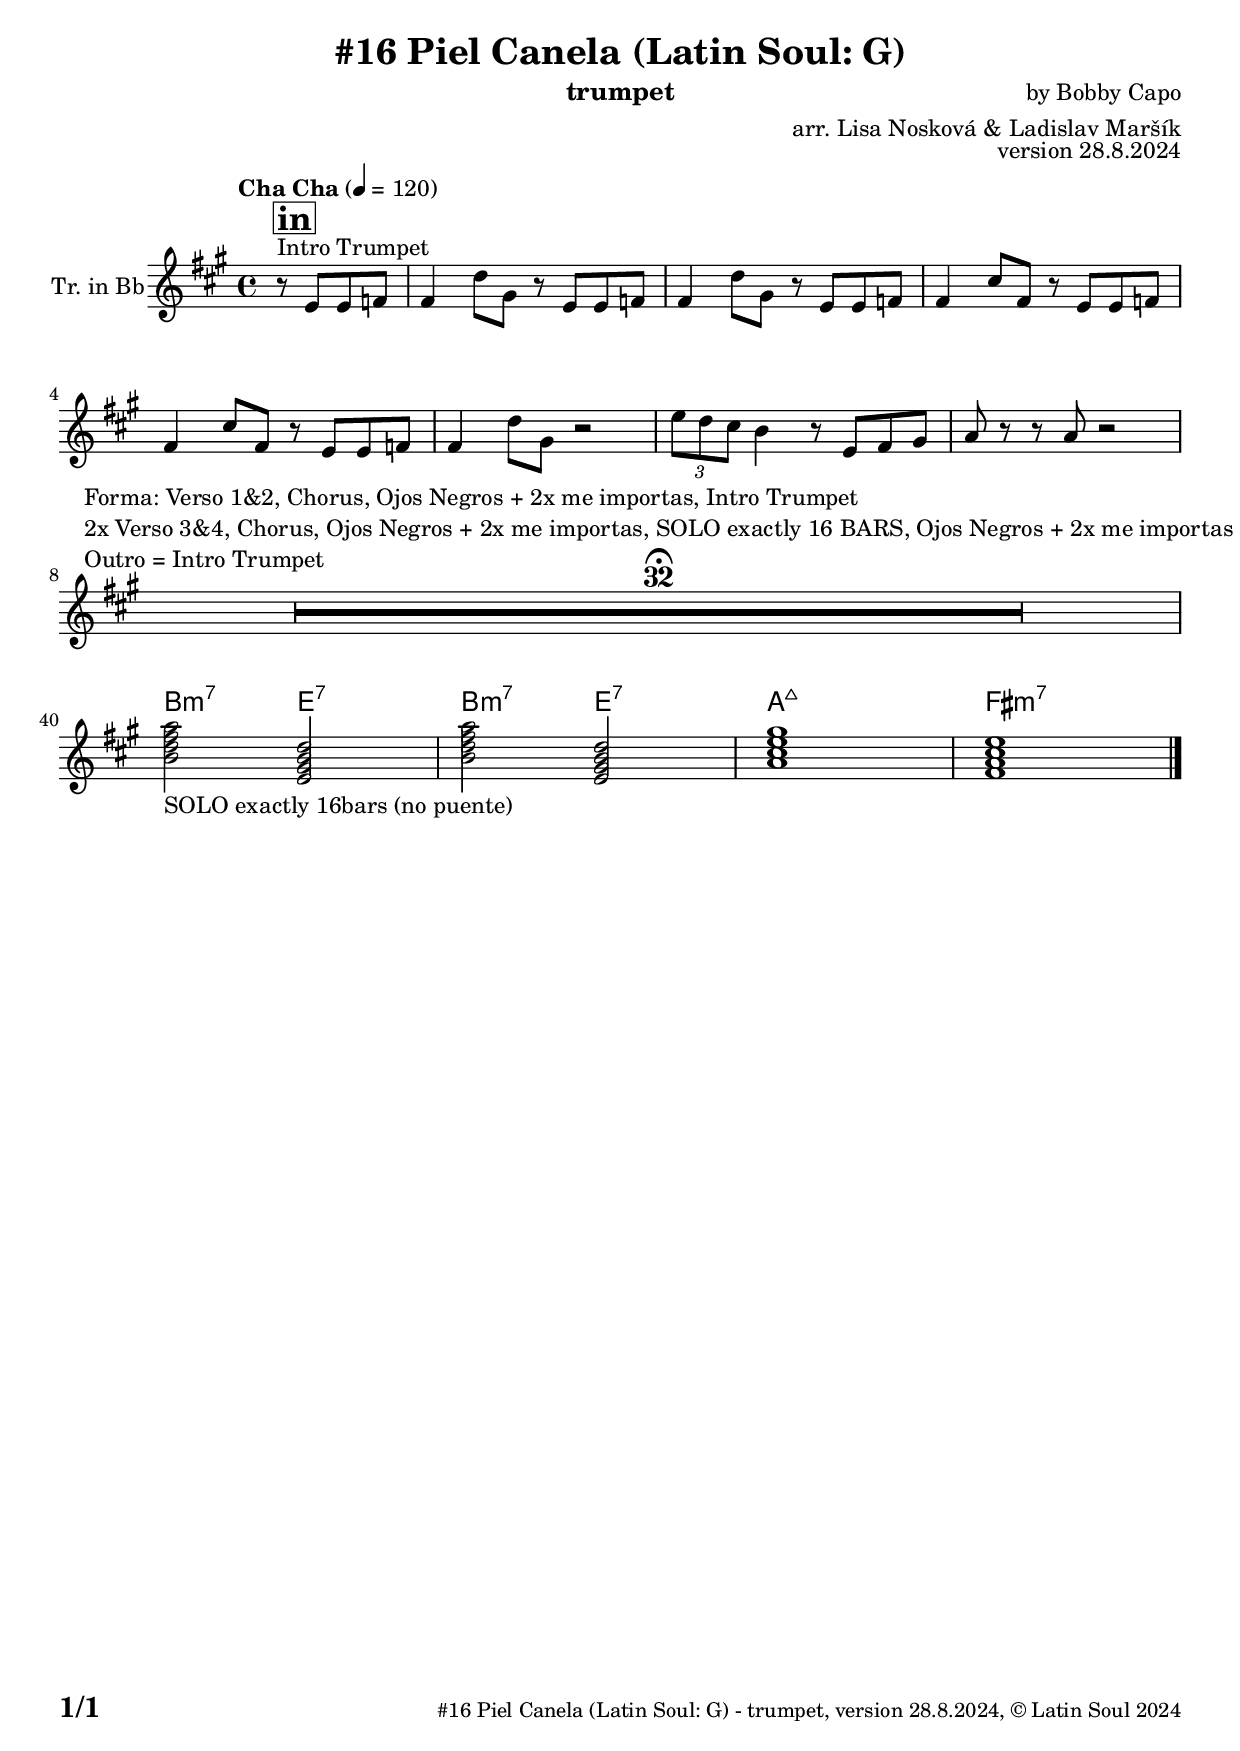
\version "2.24.4"

\header {
    title = "#16 Piel Canela (Latin Soul: G)"
        instrument = "trumpet"
    composer = "by Bobby Capo"
      arranger = "arr. Lisa Nosková & Ladislav Maršík"
  opus = "version 28.8.2024"
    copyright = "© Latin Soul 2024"
}

inst =
#(define-music-function
  (string)
  (string?)
  #{ <>^\markup \abs-fontsize #16 \bold \box #string #})

makePercent = #(define-music-function (note) (ly:music?)
                 (make-music 'PercentEvent 'length (ly:music-length note)))

#(define (test-stencil grob text)
   (let* ((orig (ly:grob-original grob))
          (siblings (ly:spanner-broken-into orig)) ; have we been split?
          (refp (ly:grob-system grob))
          (left-bound (ly:spanner-bound grob LEFT))
          (right-bound (ly:spanner-bound grob RIGHT))
          (elts-L (ly:grob-array->list (ly:grob-object left-bound 'elements)))
          (elts-R (ly:grob-array->list (ly:grob-object right-bound 'elements)))
          (break-alignment-L
           (filter
            (lambda (elt) (grob::has-interface elt 'break-alignment-interface))
            elts-L))
          (break-alignment-R
           (filter
            (lambda (elt) (grob::has-interface elt 'break-alignment-interface))
            elts-R))
          (break-alignment-L-ext (ly:grob-extent (car break-alignment-L) refp X))
          (break-alignment-R-ext (ly:grob-extent (car break-alignment-R) refp X))
          (num
           (markup text))
          (num
           (if (or (null? siblings)
                   (eq? grob (car siblings)))
               num
               (make-parenthesize-markup num)))
          (num (grob-interpret-markup grob num))
          (num-stil-ext-X (ly:stencil-extent num X))
          (num-stil-ext-Y (ly:stencil-extent num Y))
          (num (ly:stencil-aligned-to num X CENTER))
          (num
           (ly:stencil-translate-axis
            num
            (+ (interval-length break-alignment-L-ext)
               (* 0.5
                  (- (car break-alignment-R-ext)
                     (cdr break-alignment-L-ext))))
            X))
          (bracket-L
           (markup
            #:path
            0.1 ; line-thickness
            `((moveto 0.5 ,(* 0.5 (interval-length num-stil-ext-Y)))
              (lineto ,(* 0.5
                          (- (car break-alignment-R-ext)
                             (cdr break-alignment-L-ext)
                             (interval-length num-stil-ext-X)))
                      ,(* 0.5 (interval-length num-stil-ext-Y)))
              (closepath)
              (rlineto 0.0
                       ,(if (or (null? siblings) (eq? grob (car siblings)))
                            -1.0 0.0)))))
          (bracket-R
           (markup
            #:path
            0.1
            `((moveto ,(* 0.5
                          (- (car break-alignment-R-ext)
                             (cdr break-alignment-L-ext)
                             (interval-length num-stil-ext-X)))
                      ,(* 0.5 (interval-length num-stil-ext-Y)))
              (lineto 0.5
                      ,(* 0.5 (interval-length num-stil-ext-Y)))
              (closepath)
              (rlineto 0.0
                       ,(if (or (null? siblings) (eq? grob (last siblings)))
                            -1.0 0.0)))))
          (bracket-L (grob-interpret-markup grob bracket-L))
          (bracket-R (grob-interpret-markup grob bracket-R))
          (num (ly:stencil-combine-at-edge num X LEFT bracket-L 0.4))
          (num (ly:stencil-combine-at-edge num X RIGHT bracket-R 0.4)))
     num))

#(define-public (Measure_attached_spanner_engraver context)
   (let ((span '())
         (finished '())
         (event-start '())
         (event-stop '()))
     (make-engraver
      (listeners ((measure-counter-event engraver event)
                  (if (= START (ly:event-property event 'span-direction))
                      (set! event-start event)
                      (set! event-stop event))))
      ((process-music trans)
       (if (ly:stream-event? event-stop)
           (if (null? span)
               (ly:warning "You're trying to end a measure-attached spanner but you haven't started one.")
               (begin (set! finished span)
                 (ly:engraver-announce-end-grob trans finished event-start)
                 (set! span '())
                 (set! event-stop '()))))
       (if (ly:stream-event? event-start)
           (begin (set! span (ly:engraver-make-grob trans 'MeasureCounter event-start))
             (set! event-start '()))))
      ((stop-translation-timestep trans)
       (if (and (ly:spanner? span)
                (null? (ly:spanner-bound span LEFT))
                (moment<=? (ly:context-property context 'measurePosition) ZERO-MOMENT))
           (ly:spanner-set-bound! span LEFT
                                  (ly:context-property context 'currentCommandColumn)))
       (if (and (ly:spanner? finished)
                (moment<=? (ly:context-property context 'measurePosition) ZERO-MOMENT))
           (begin
            (if (null? (ly:spanner-bound finished RIGHT))
                (ly:spanner-set-bound! finished RIGHT
                                       (ly:context-property context 'currentCommandColumn)))
            (set! finished '())
            (set! event-start '())
            (set! event-stop '()))))
      ((finalize trans)
       (if (ly:spanner? finished)
           (begin
            (if (null? (ly:spanner-bound finished RIGHT))
                (set! (ly:spanner-bound finished RIGHT)
                      (ly:context-property context 'currentCommandColumn)))
            (set! finished '())))
       (if (ly:spanner? span)
           (begin
            (ly:warning "I think there's a dangling measure-attached spanner :-(")
            (ly:grob-suicide! span)
            (set! span '())))))))

\layout {
  \context {
    \Staff
    \consists #Measure_attached_spanner_engraver
    \override MeasureCounter.font-encoding = #'latin1
    \override MeasureCounter.font-size = 0
    \override MeasureCounter.outside-staff-padding = 2
    \override MeasureCounter.outside-staff-horizontal-padding = #0
  }
}

repeatBracket = #(define-music-function
                  (parser location N note)
                  (number? ly:music?)
                  #{
                    \override Staff.MeasureCounter.stencil =
                    #(lambda (grob) (test-stencil grob #{ #(string-append(number->string N) "x") #} ))
                    \startMeasureCount
                    \repeat volta #N { $note }
                    \stopMeasureCount
                  #}
                  )


Trumpet = \new Voice
\transpose c d
\relative c'' {
  \set Staff.instrumentName = \markup {
    \center-align { "Tr. in Bb" }
  }
  \set Staff.midiInstrument = "trumpet"
  \set Staff.midiMaximumVolume = #0.9

  \key g \major
  \time 4/4
  \tempo "Cha Cha" 4 = 120

    s1*0 ^\markup { "Intro Trumpet" }
    \inst "in"
   
   \partial 2
    r8 d, d es 
   e4 c'8 fis, r d d es |
   e4 c'8 fis, r d d es |
   e4 b'8 e, r d d es |
   e4 b'8 e, r d d es |
       e4 c'8 fis, r2 |
       \tuplet 3/2 { d'8 c b } a4 r8 d, e fis
    g8 r r g r2 | \break
    
       
   R1*32 \fermata ^\markup { \column { \line { "Forma: Verso 1&2, Chorus, Ojos Negros + 2x me importas, Intro Trumpet" } \line { "2x Verso 3&4, Chorus, Ojos Negros + 2x me importas, SOLO exactly 16 BARS, Ojos Negros + 2x me importas" } \line { "Outro = Intro Trumpet" } } } \break
   
    
          \chordmode {
   a2:m7 _\markup { "SOLO exactly 16bars (no puente)" } d2:7 |
      a2:m7  d2:7 |
      g1:maj7 |
       e1:m7 |
      }
    
    
  \label #'lastPage
  \bar "|."
}

Chords =
\transpose c d
\chords {
  \set noChordSymbol = ""
  \partial 2 
  r2 |
  R1*39
      a2:m7  d2:7 |
      a2:m7  d2:7 |
      g1:maj7 |
       e1:m7 |
     
}

\score {
  <<
    \Chords
    \compressMMRests \new Staff \with {
      \consists "Volta_engraver"
    }
    {
      \Trumpet
    }
  >>
  \layout {
    \context {
      \Score
      \remove "Volta_engraver"
    }
  }
}


\paper {
  system-system-spacing =
  #'((basic-distance . 14)
     (minimum-distance . 10)
     (padding . 1)
     (stretchability . 60))
  between-system-padding = #2
  bottom-margin = 5\mm

  print-first-page-number = ##t
  oddHeaderMarkup = \markup \fill-line { " " }
  evenHeaderMarkup = \markup \fill-line { " " }
  oddFooterMarkup = \markup {
    \fill-line {
      \bold \fontsize #2
      \concat { \fromproperty #'page:page-number-string "/" \page-ref #'lastPage "0" "?" }

      \fontsize #-1
      \concat { \fromproperty #'header:title " - " \fromproperty #'header:instrument ", " \fromproperty #'header:opus ", " \fromproperty #'header:copyright }
    }
  }
  evenFooterMarkup = \markup {
    \fill-line {
      \fontsize #-1
      \concat { \fromproperty #'header:title " - " \fromproperty #'header:instrument ", " \fromproperty #'header:opus ", " \fromproperty #'header:copyright }

      \bold \fontsize #2
      \concat { \fromproperty #'page:page-number-string "/" \page-ref #'lastPage "0" "?" }
    }
  }
}